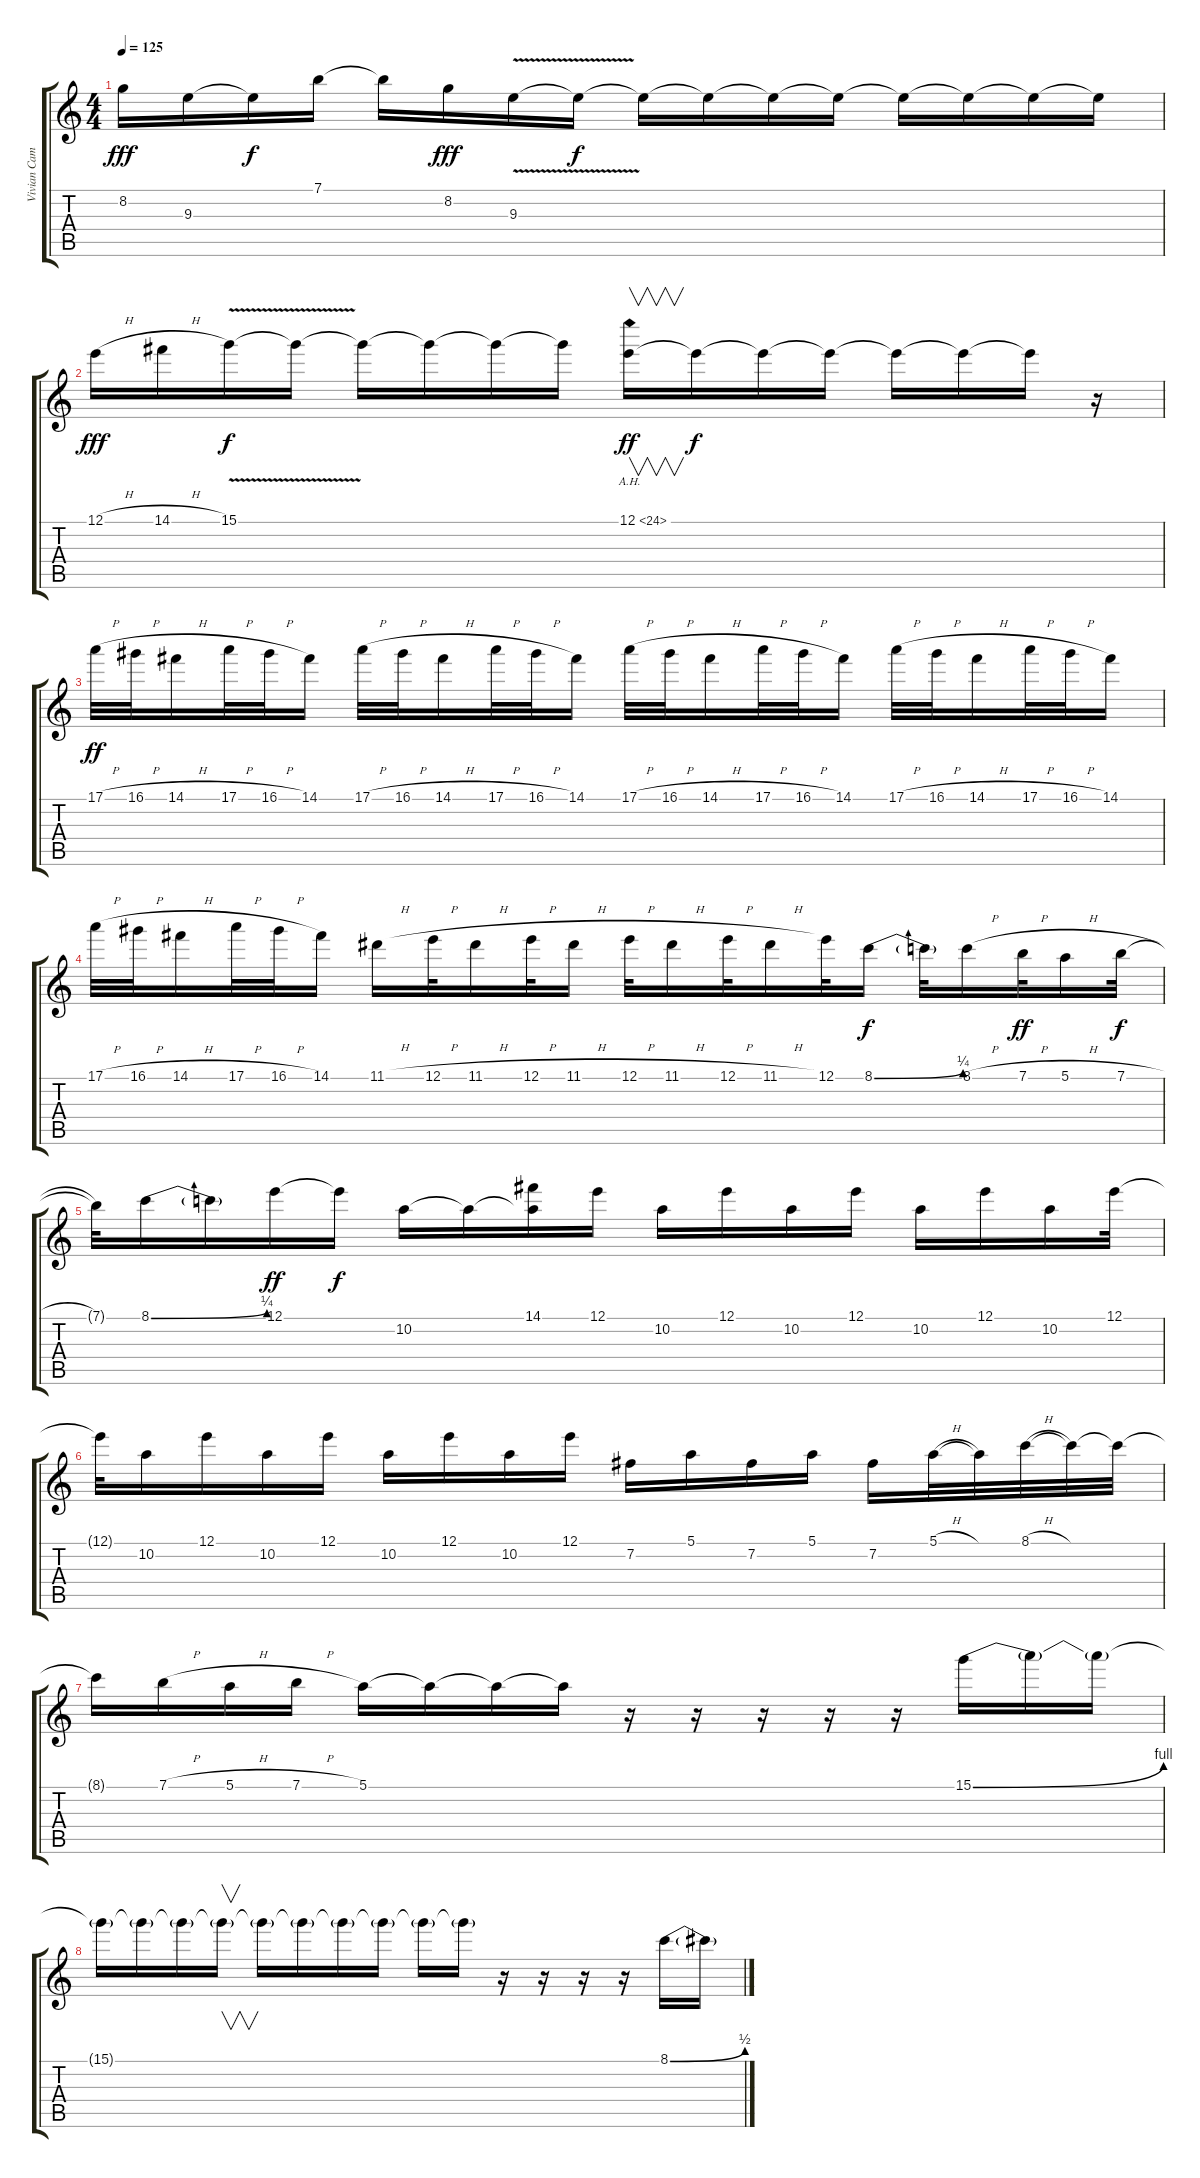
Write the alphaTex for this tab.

\track ("Vivian Campbell - Lead Guitars" "Vivian Cam") {instrument overdrivenguitar}
\staff {score tabs}
\tuning (E4 B3 G3 D3 A2 E2) {hide}
\ts (4 4)
\tempo 125
\clef g2
\ks c
8.2.16{dy fff} 9.3.16 9.3{t}.16{dy f} 7.1{t}.16 7.1{t}.16 8.2.16{dy fff} 9.3{v}.16 9.3{t}.16{dy f} 9.3{t}.16 9.3{t}.16 9.3{t}.16 9.3{t}.16 9.3{t}.16 9.3{t}.16 9.3{t}.16 9.3{t}.16 |
12.1{h}.16{dy fff} 14.1{h}.16 15.1{v}.16{dy f} 15.1{t}.16 15.1{t}.16 15.1{t}.16 15.1{t}.16 15.1{t}.16 12.1{ah 12}.16{v dy ff} 12.1{t}.16{dy f} 12.1{t}.16 12.1{t}.16 12.1{t}.16 12.1{t}.16 12.1{t}.16 r.16 |
17.1{h}.32{dy ff} 16.1{h}.32 14.1{h}.16 17.1{h}.32 16.1{h}.32 14.1.16 17.1{h}.32 16.1{h}.32 14.1{h}.16 17.1{h}.32 16.1{h}.32 14.1.16 17.1{h}.32 16.1{h}.32 14.1{h}.16 17.1{h}.32 16.1{h}.32 14.1.16 17.1{h}.32 16.1{h}.32 14.1{h}.16 17.1{h}.32 16.1{h}.32 14.1.16 |
17.1{h}.32 16.1{h}.32 14.1{h}.16 17.1{h}.32 16.1{h}.32 14.1.16 11.1{h}.16 12.1{h}.32 11.1{h}.16 12.1{h}.32 11.1{h}.16 12.1{h}.32 11.1{h}.16 12.1{h}.32 11.1{h}.16 12.1.32 8.1{be (bend 0 0 60 1)}.16{dy f} 8.1{t}.32 8.1{h}.16 7.1{h}.32{dy ff} 5.1{h}.16 7.1{h}.32{dy f} |
7.1{t}.32 8.1{be (bend 0 0 60 1)}.16 8.1{t}.16 12.1.16{dy ff} 12.1{t}.16{dy f} 10.2.16 10.2{t}.16 (14.1 10.2{t}).16 12.1.16 10.2.16 12.1.16 10.2.16 12.1.16 10.2.16 12.1.16 10.2.16 12.1.32 |
12.1{t}.32 10.2.16 12.1.16 10.2.16 12.1.16 10.2.16 12.1.16 10.2.16 12.1.16 7.2.16 5.1.16 7.2.16 5.1.16 7.2.16 5.1{h}.32 5.1{t}.32 8.1{h}.32 8.1{t}.32 8.1{t}.32 |
8.1{t}.16 7.1{h}.16 5.1{h}.16 7.1{h}.16 5.1.16 5.1{t}.16 5.1{t}.16 5.1{t}.16 r.16 r.16 r.16 r.16 r.16 15.1{be (bend 0 0 60 4)}.16 15.1{t}.16 15.1{t}.16 |
15.1{t}.16 15.1{t}.16 15.1{t}.16 15.1{t}.16{v} 15.1{t}.16 15.1{t}.16 15.1{t}.16 15.1{t}.16 15.1{t}.16 15.1{t}.16 r.16 r.16 r.16 r.16 8.1{be (bend 0 0 60 2)}.16 8.1{t}.16
